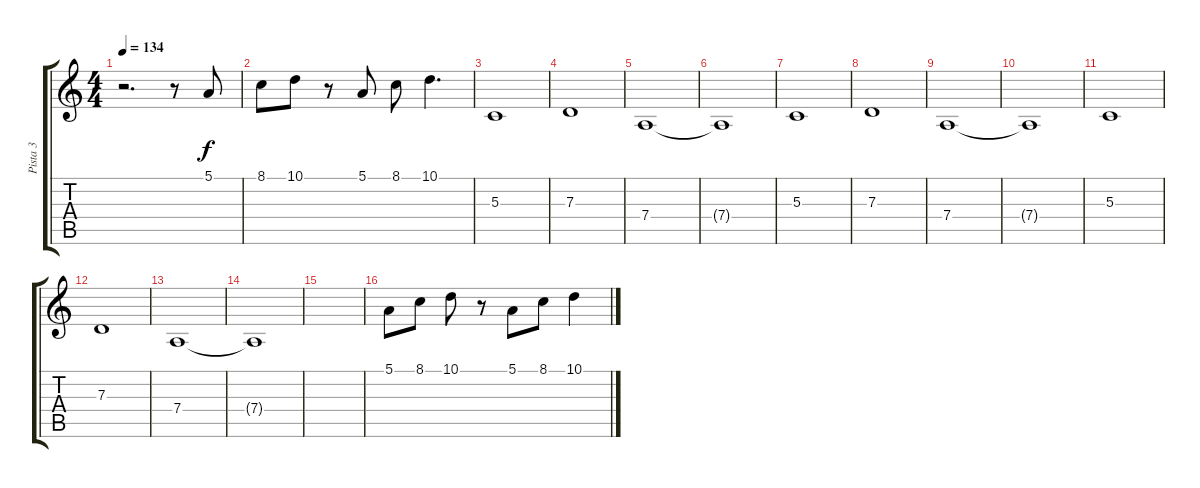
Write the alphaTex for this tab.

\track ("Pista 3" "Pista 3") {instrument altosax}
\staff {score tabs}
\tuning (E4 B3 G3 D3 A2 E2) {hide}
\ts (4 4)
\tempo 134
\clef g2
\ks c
r.2{d dy f} r.8 5.1.8 |
8.1.8 10.1.8 r.8 5.1.8 8.1.8 10.1.4{d} |
5.3.1 |
7.3.1 |
7.4.1{volume 9} |
7.4{t}.1 |
5.3.1{volume 16} |
7.3.1 |
7.4.1{volume 9} |
7.4{t}.1 |
5.3.1{volume 16} |
7.3.1 |
7.4.1{volume 9} |
7.4{t}.1 |
|
5.1.8{volume 16} 8.1.8 10.1.8 r.8 5.1.8 8.1.8 10.1.4
